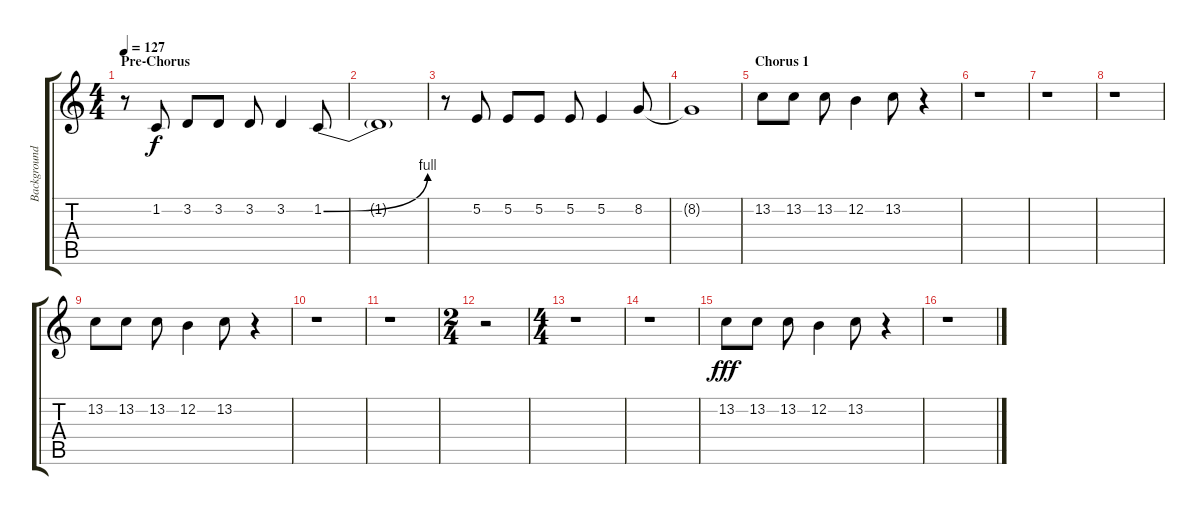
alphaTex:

\track ("Background Vocals (Townshend)" "Background") {instrument lead1square}
\staff {score tabs}
\tuning (E4 B3 G3 D3 A2 E2) {hide}
\ts (4 4)
\section ("" "Pre-Chorus")
\tempo 127
\clef g2
\ks c
r.8{dy f} 1.2.8 3.2.8 3.2.8 3.2.8 3.2.4 1.2{be (bend 0 0 60 4)}.8 |
1.2{t}.1 |
r.8 5.2.8 5.2.8 5.2.8 5.2.8 5.2.4 8.2.8 |
8.2{t}.1 |
\section ("" "Chorus 1")
13.2.8 13.2.8 13.2.8 12.2.4 13.2.8 r.4 |
r.1 |
r.1 |
r.1 |
13.2.8 13.2.8 13.2.8 12.2.4 13.2.8 r.4 |
r.1 |
r.1 |
\ts (2 4)
r.2 |
\ts (4 4)
r.1 |
r.1 |
13.2.8{dy fff} 13.2.8 13.2.8 12.2.4 13.2.8 r.4 |
r.1
